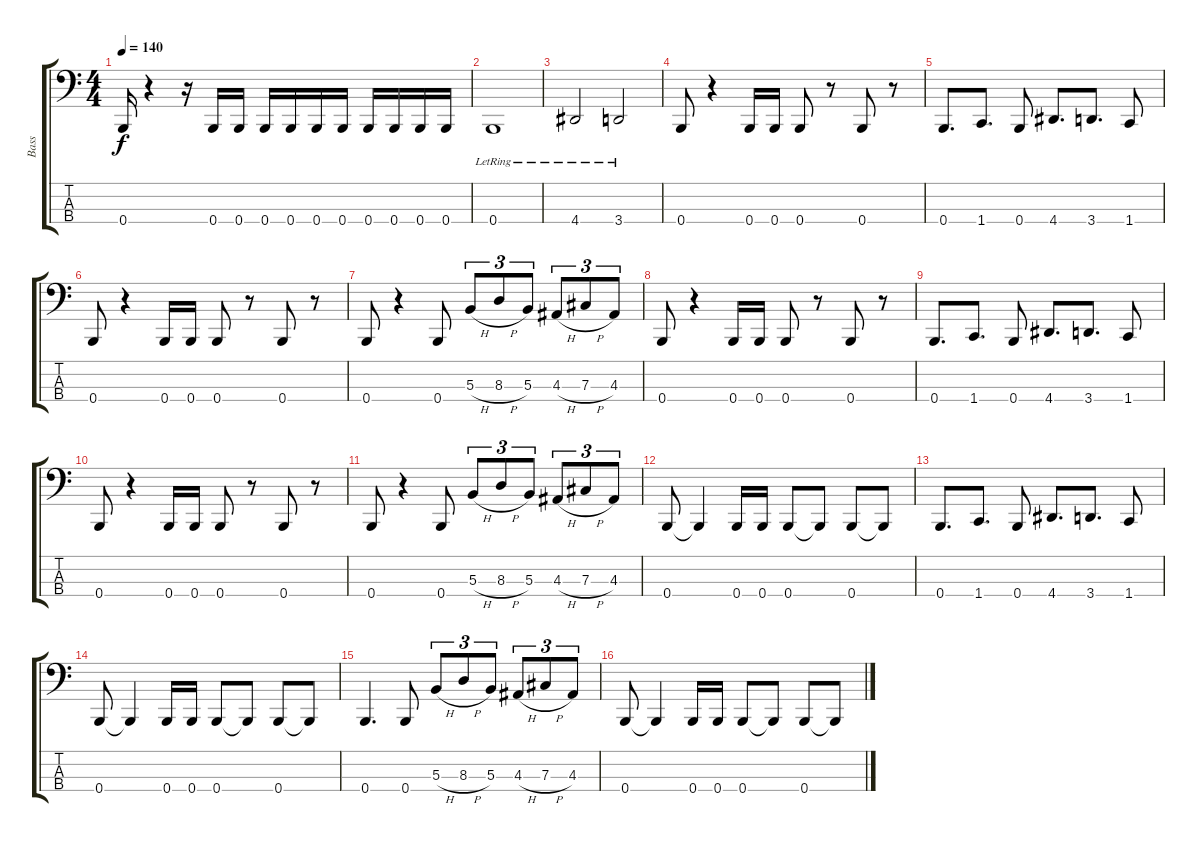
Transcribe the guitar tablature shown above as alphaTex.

\track ("Bass" "Bass") {instrument electricbassfinger}
\staff {score tabs}
\tuning (E2 B1 Gb1 B0) {hide}
\ts (4 4)
\tempo 140
\clef f4
\ks c
0.4.16{dy f} r.4 r.16 0.4.16 0.4.16 0.4.16 0.4.16 0.4.16 0.4.16 0.4.16 0.4.16 0.4.16 0.4.16 |
0.4{lr}.1 |
4.4{lr}.2 3.4{lr}.2 |
0.4.8 r.4 0.4.16 0.4.16 0.4.8 r.8 0.4.8 r.8 |
0.4.8{d} 1.4.8{d} 0.4.8 4.4.8{d} 3.4.8{d} 1.4.8 |
0.4.8 r.4 0.4.16 0.4.16 0.4.8 r.8 0.4.8 r.8 |
0.4.8 r.4 0.4.8 5.3{h}.8{tu (3 2)} 8.3{h}.8{tu (3 2)} 5.3.8{tu (3 2)} 4.3{h}.8{tu (3 2)} 7.3{h}.8{tu (3 2)} 4.3.8{tu (3 2)} |
0.4.8 r.4 0.4.16 0.4.16 0.4.8 r.8 0.4.8 r.8 |
0.4.8{d} 1.4.8{d} 0.4.8 4.4.8{d} 3.4.8{d} 1.4.8 |
0.4.8 r.4 0.4.16 0.4.16 0.4.8 r.8 0.4.8 r.8 |
0.4.8 r.4 0.4.8 5.3{h}.8{tu (3 2)} 8.3{h}.8{tu (3 2)} 5.3.8{tu (3 2)} 4.3{h}.8{tu (3 2)} 7.3{h}.8{tu (3 2)} 4.3.8{tu (3 2)} |
0.4.8 0.4{t}.4 0.4.16 0.4.16 0.4.8 0.4{t}.8 0.4.8 0.4{t}.8 |
0.4.8{d} 1.4.8{d} 0.4.8 4.4.8{d} 3.4.8{d} 1.4.8 |
0.4.8 0.4{t}.4 0.4.16 0.4.16 0.4.8 0.4{t}.8 0.4.8 0.4{t}.8 |
0.4.4{d} 0.4.8 5.3{h}.8{tu (3 2)} 8.3{h}.8{tu (3 2)} 5.3.8{tu (3 2)} 4.3{h}.8{tu (3 2)} 7.3{h}.8{tu (3 2)} 4.3.8{tu (3 2)} |
0.4.8 0.4{t}.4 0.4.16 0.4.16 0.4.8 0.4{t}.8 0.4.8 0.4{t}.8
